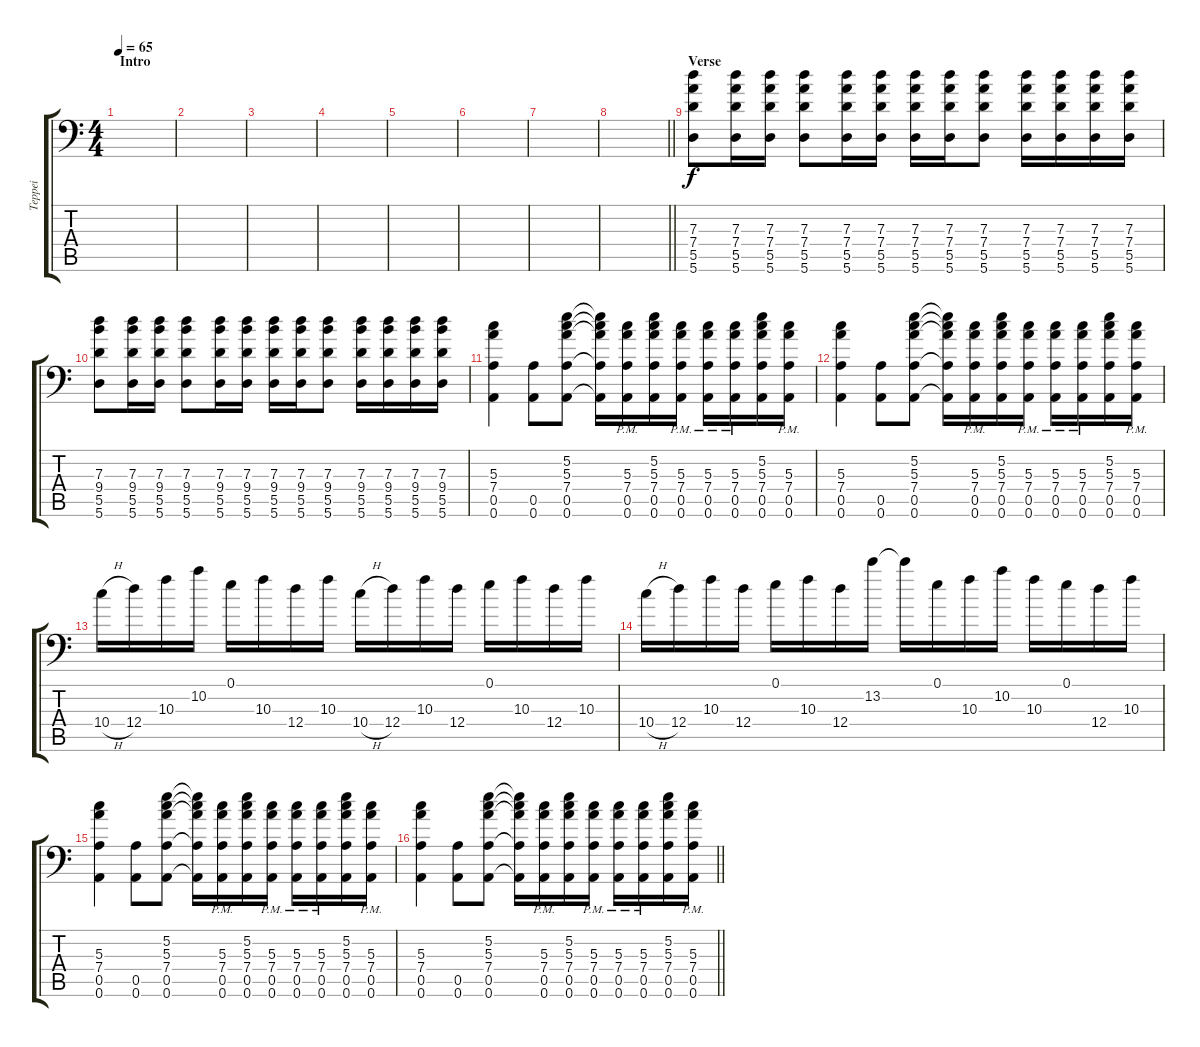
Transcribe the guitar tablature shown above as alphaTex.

\track ("Teppei" "Teppei") {instrument overdrivenguitar}
\staff {score tabs}
\tuning (E4 B3 G3 D3 A2 A1) {hide}
\ts (4 4)
\section ("" "Intro")
\tempo 65
\clef f4
\ks c
|
|
|
|
|
|
|
\barLineRight lightlight
|
\section ("" "Verse")
(7.3 7.4 5.5 5.6).8{instrument overdrivenguitar} (7.3 7.4 5.5 5.6).16 (7.3 7.4 5.5 5.6).16 (7.3 7.4 5.5 5.6).8 (7.3 7.4 5.5 5.6).16 (7.3 7.4 5.5 5.6).16 (7.3 7.4 5.5 5.6).16 (7.3 7.4 5.5 5.6).16 (7.3 7.4 5.5 5.6).8 (7.3 7.4 5.5 5.6).16 (7.3 7.4 5.5 5.6).16 (7.3 7.4 5.5 5.6).16 (7.3 7.4 5.5 5.6).16 |
(7.3 9.4 5.5 5.6).8{instrument overdrivenguitar} (7.3 9.4 5.5 5.6).16 (7.3 9.4 5.5 5.6).16 (7.3 9.4 5.5 5.6).8 (7.3 9.4 5.5 5.6).16 (7.3 9.4 5.5 5.6).16 (7.3 9.4 5.5 5.6).16 (7.3 9.4 5.5 5.6).16 (7.3 9.4 5.5 5.6).8 (7.3 9.4 5.5 5.6).16 (7.3 9.4 5.5 5.6).16 (7.3 9.4 5.5 5.6).16 (7.3 9.4 5.5 5.6).16 |
(5.3 7.4 0.5 0.6).4 (0.5 0.6).8 (5.2 5.3 7.4 0.5 0.6).8 (5.2{t} 5.3{t} 7.4{t} 0.5{t} 0.6{t}).16 (5.3 7.4 0.5{pm} 0.6).16 (5.2 5.3 7.4 0.5 0.6).16 (5.3{pm} 7.4 0.5 0.6).16 (5.3{pm} 7.4 0.5 0.6).16 (5.3{pm} 7.4 0.5 0.6).16 (5.2 5.3 7.4 0.5 0.6).16 (5.3{pm} 7.4 0.5 0.6).16 |
(5.3 7.4 0.5 0.6).4 (0.5 0.6).8 (5.2 5.3 7.4 0.5 0.6).8 (5.2{t} 5.3{t} 7.4{t} 0.5{t} 0.6{t}).16 (5.3 7.4 0.5{pm} 0.6).16 (5.2 5.3 7.4 0.5 0.6).16 (5.3{pm} 7.4 0.5 0.6).16 (5.3{pm} 7.4 0.5 0.6).16 (5.3{pm} 7.4 0.5 0.6).16 (5.2 5.3 7.4 0.5 0.6).16 (5.3{pm} 7.4 0.5 0.6).16 |
10.4{h}.16 12.4.16 10.3.16 10.2.16 0.1.16 10.3.16 12.4.16 10.3.16 10.4{h}.16 12.4.16 10.3.16 12.4.16 0.1.16 10.3.16 12.4.16 10.3.16 |
10.4{h}.16 12.4.16 10.3.16 12.4.16 0.1.16 10.3.16 12.4.16 13.2.16 13.2{t}.16 0.1.16 10.3.16 10.2.16 10.3.16 0.1.16 12.4.16 10.3.16 |
(5.3 7.4 0.5 0.6).4 (0.5 0.6).8 (5.2 5.3 7.4 0.5 0.6).8 (5.2{t} 5.3{t} 7.4{t} 0.5{t} 0.6{t}).16 (5.3 7.4 0.5{pm} 0.6).16 (5.2 5.3 7.4 0.5 0.6).16 (5.3{pm} 7.4 0.5 0.6).16 (5.3{pm} 7.4 0.5 0.6).16 (5.3{pm} 7.4 0.5 0.6).16 (5.2 5.3 7.4 0.5 0.6).16 (5.3{pm} 7.4 0.5 0.6).16 |
\barLineRight lightlight
(5.3 7.4 0.5 0.6).4 (0.5 0.6).8 (5.2 5.3 7.4 0.5 0.6).8 (5.2{t} 5.3{t} 7.4{t} 0.5{t} 0.6{t}).16 (5.3 7.4 0.5{pm} 0.6).16 (5.2 5.3 7.4 0.5 0.6).16 (5.3{pm} 7.4 0.5 0.6).16 (5.3{pm} 7.4 0.5 0.6).16 (5.3{pm} 7.4 0.5 0.6).16 (5.2 5.3 7.4 0.5 0.6).16 (5.3{pm} 7.4 0.5 0.6).16
